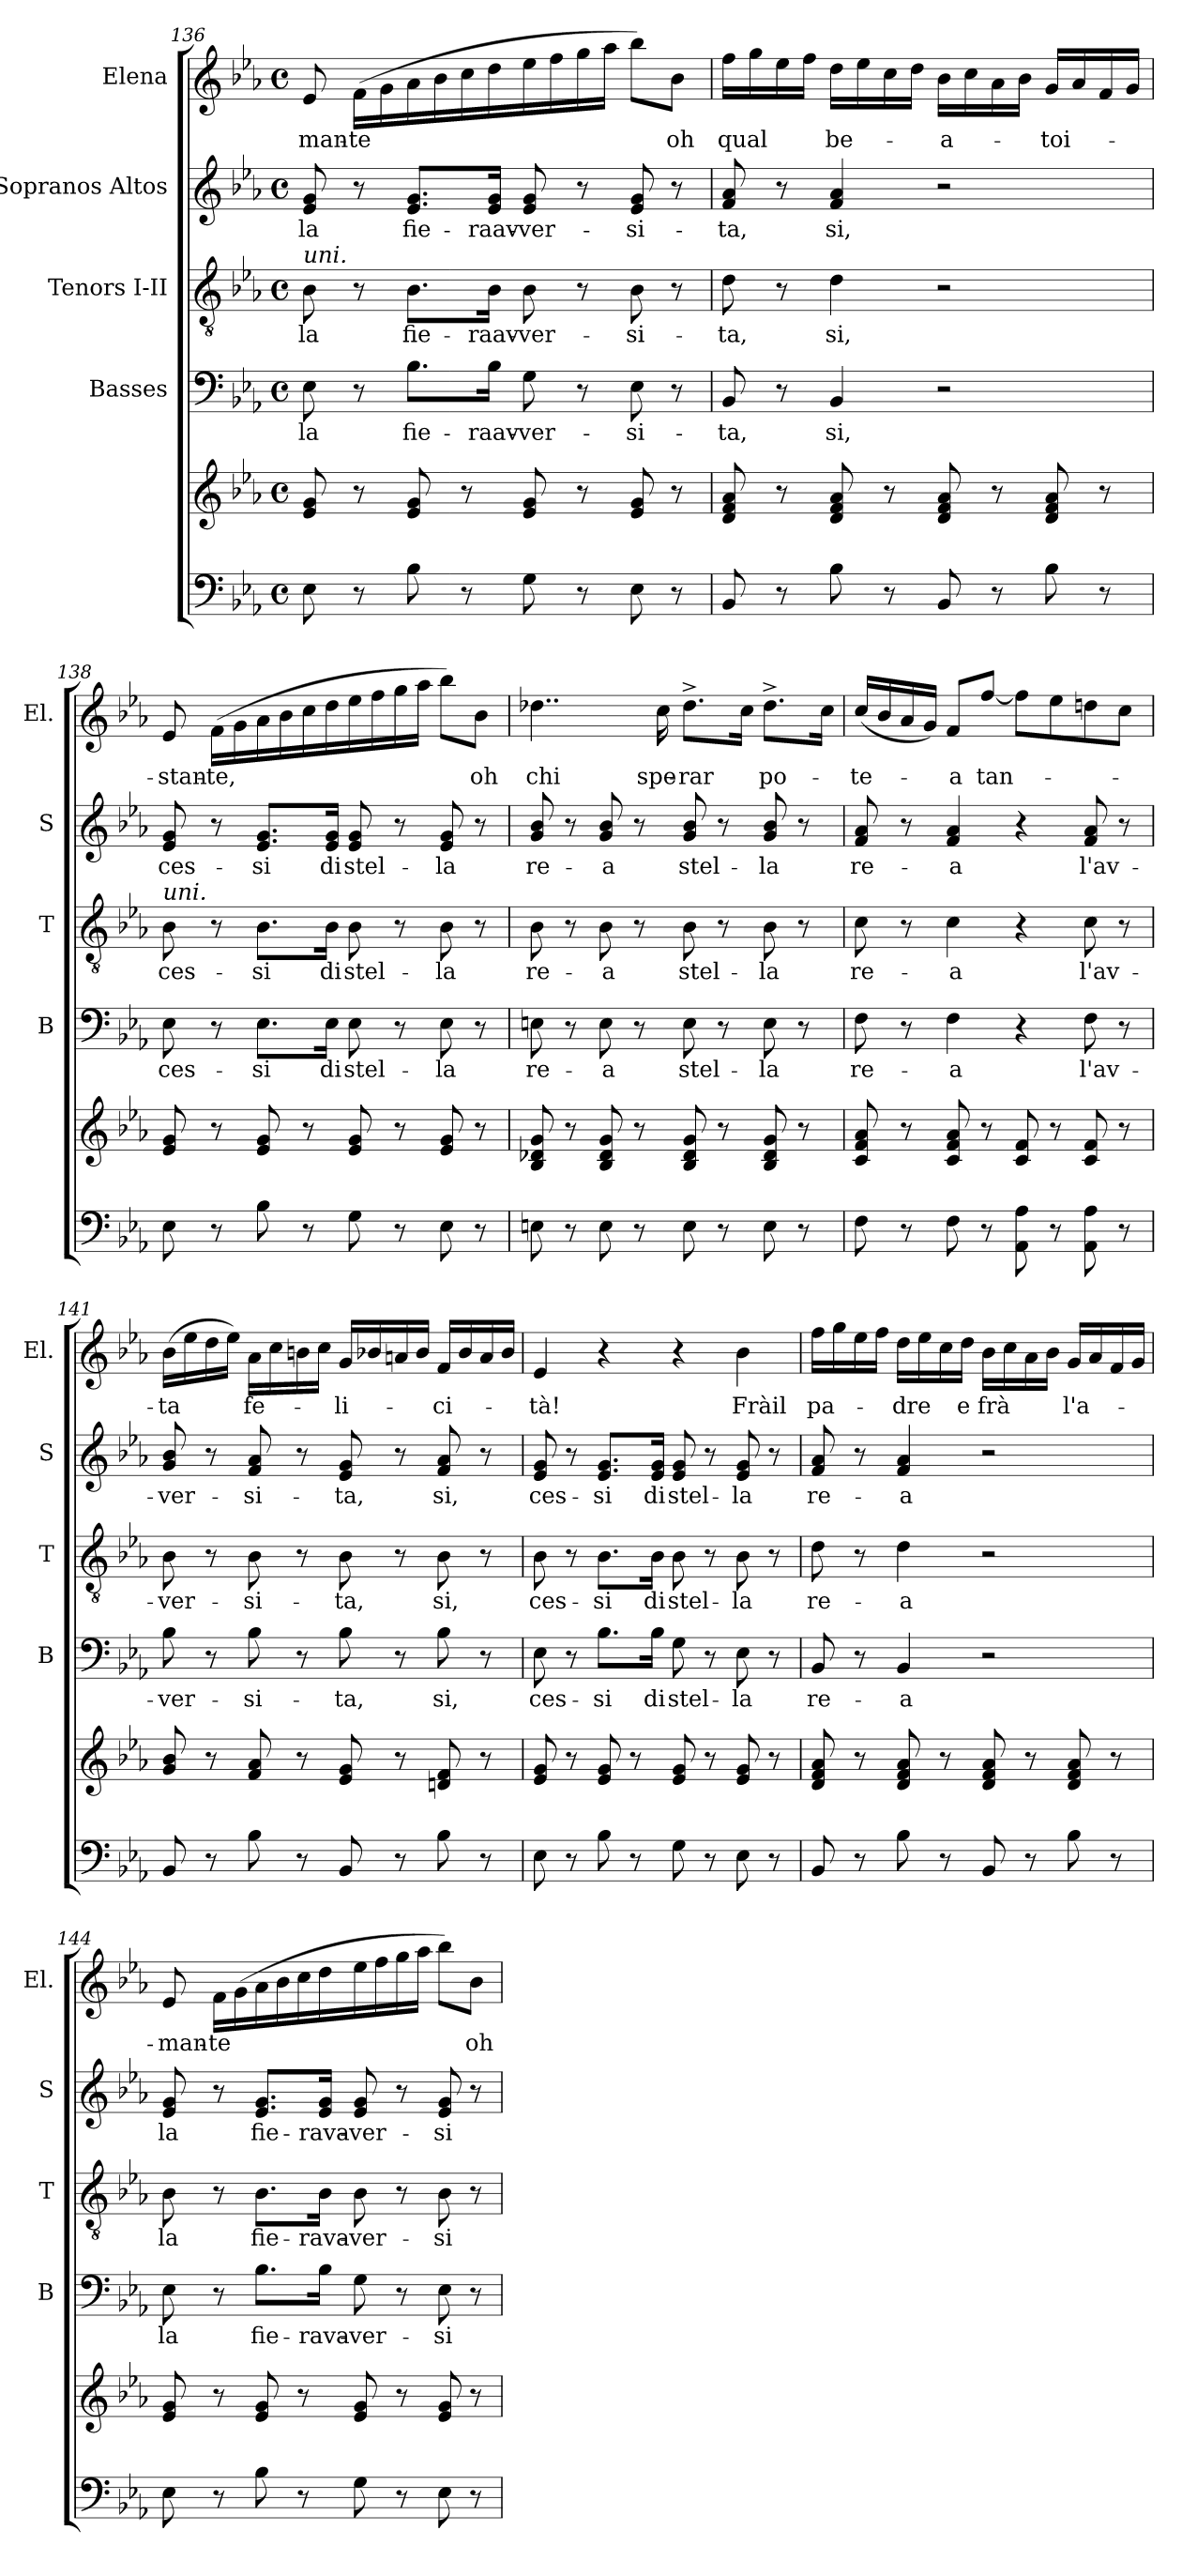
**kern	**kern	**kern	**text	**kern	**text	**kern	**text	**kern	**text
*part5	*part5	*part4	*part4	*part3	*part3	*part2	*part2	*part1	*part1
*staff6	*staff5	*staff4	*staff4	*staff3	*staff3	*staff2	*staff2	*staff1	*staff1
*	*	*I"Basses	*	*I"Tenors I-II	*	*I"Sopranos Altos	*	*I"Elena	*
*	*	*I'B	*	*I'T	*	*I'S	*	*I'El.	*
*clefF4	*clefG2	*clefF4	*	*clefGv2	*	*clefG2	*	*clefG2	*
*k[b-e-a-]	*k[b-e-a-]	*k[b-e-a-]	*	*k[b-e-a-]	*	*k[b-e-a-]	*	*k[b-e-a-]	*
*E-:	*E-:	*E-:	*	*E-:	*	*E-:	*	*E-:	*
*M4/4	*M4/4	*M4/4	*	*M4/4	*	*M4/4	*	*M4/4	*
*met(c)	*met(c)	*met(c)	*	*met(c)	*	*met(c)	*	*met(c)	*
=136	=136	=136	=136	=136	=136	=136	=136	=136	=136
!	!	!	!	!LO:TX:a:i:t=uni.	!	!	!	!	!
!	!	!	!LO:LY:b	!	!LO:LY:b	!	!LO:LY:b	!	!LO:LY:b
8E-\	8e-/ 8g/	8E-\	la	8B-\	la	8e-/ 8g/	la	8e-/	-man-
!	!	!	!	!	!	!	!	!	!LO:LY:b
8r	8r	8r	.	8r	.	8r	.	(>16f\LL	-te
.	.	.	.	.	.	.	.	16g\	.
!	!	!	!LO:LY:b	!	!LO:LY:b	!	!LO:LY:b	!	!
8B-\	8e-/ 8g/	8.B-\L	fie-	8.B-\L	fie-	8.e-/ 8.g/L	fie-	16a-\	.
.	.	.	.	.	.	.	.	16b-\	.
8r	8r	.	.	.	.	.	.	16cc\	.
!	!	!	!LO:LY:b	!	!LO:LY:b	!	!LO:LY:b	!	!
.	.	16B-\Jk	raav-	16B-\Jk	raav-	16e-/ 16g/Jk	raav-	16dd\	.
!	!	!	!LO:LY:b	!	!LO:LY:b	!	!LO:LY:b	!	!
8G\	8e-/ 8g/	8G\	-ver-	8B-\	-ver-	8e-/ 8g/	-ver-	16ee-\	.
.	.	.	.	.	.	.	.	16ff\	.
8r	8r	8r	.	8r	.	8r	.	16gg\	.
.	.	.	.	.	.	.	.	16aa-\JJ	.
!	!	!	!LO:LY:b	!	!LO:LY:b	!	!LO:LY:b	!	!
8E-\	8e-/ 8g/	8E-\	-si-	8B-\	-si-	8e-/ 8g/	-si-	8bb-\L)	.
!	!	!	!	!	!	!	!	!	!LO:LY:b
8r	8r	8r	.	8r	.	8r	.	8b-\J	oh
!!LO:LB:g=z
=137	=137	=137	=137	=137	=137	=137	=137	=137	=137
!	!	!	!LO:LY:b	!	!LO:LY:b	!	!LO:LY:b	!	!LO:LY:b
8BB-/	8d/ 8f/ 8a-/	8BB-/	-ta,	8d\	-ta,	8f/ 8a-/	-ta,	16ff\LL	qual
.	.	.	.	.	.	.	.	16gg\	.
8r	8r	8r	.	8r	.	8r	.	16ee-\	.
.	.	.	.	.	.	.	.	16ff\JJ	.
!	!	!	!LO:LY:b	!	!LO:LY:b	!	!LO:LY:b	!	!LO:LY:b
8B-\	8d/ 8f/ 8a-/	4BB-/	si,	4d\	si,	4f/ 4a-/	si,	16dd\LL	be-
.	.	.	.	.	.	.	.	16ee-\	.
8r	8r	.	.	.	.	.	.	16cc\	.
.	.	.	.	.	.	.	.	16dd\JJ	.
!	!	!	!	!	!	!	!	!	!LO:LY:b
8BB-/	8d/ 8f/ 8a-/	2r	.	2r	.	2r	.	16b-\LL	-a-
.	.	.	.	.	.	.	.	16cc\	.
8r	8r	.	.	.	.	.	.	16a-\	.
.	.	.	.	.	.	.	.	16b-\JJ	.
!	!	!	!	!	!	!	!	!	!LO:LY:b
8B-\	8d/ 8f/ 8a-/	.	.	.	.	.	.	16g/LL	toi-
.	.	.	.	.	.	.	.	16a-/	.
8r	8r	.	.	.	.	.	.	16f/	.
.	.	.	.	.	.	.	.	16g/JJ	.
=138	=138	=138	=138	=138	=138	=138	=138	=138	=138
!	!	!	!	!LO:TX:a:i:t=uni.	!	!	!	!	!
!	!	!	!LO:LY:b	!	!LO:LY:b	!	!LO:LY:b	!	!LO:LY:b
8E-\	8e-/ 8g/	8E-\	ces-	8B-\	ces-	8e-/ 8g/	ces-	8e-/	-stan-
!	!	!	!	!	!	!	!	!	!LO:LY:b
8r	8r	8r	.	8r	.	8r	.	(>16f\LL	-te,
.	.	.	.	.	.	.	.	16g\	.
!	!	!	!LO:LY:b	!	!LO:LY:b	!	!LO:LY:b	!	!
8B-\	8e-/ 8g/	8.E-\L	-si	8.B-\L	-si	8.e-/ 8.g/L	-si	16a-\	.
.	.	.	.	.	.	.	.	16b-\	.
8r	8r	.	.	.	.	.	.	16cc\	.
!	!	!	!LO:LY:b	!	!LO:LY:b	!	!LO:LY:b	!	!
.	.	16E-\Jk	di	16B-\Jk	di	16e-/ 16g/Jk	di	16dd\	.
!	!	!	!LO:LY:b	!	!LO:LY:b	!	!LO:LY:b	!	!
8G\	8e-/ 8g/	8E-\	stel-	8B-\	stel-	8e-/ 8g/	stel-	16ee-\	.
.	.	.	.	.	.	.	.	16ff\	.
8r	8r	8r	.	8r	.	8r	.	16gg\	.
.	.	.	.	.	.	.	.	16aa-\JJ	.
!	!	!	!LO:LY:b	!	!LO:LY:b	!	!LO:LY:b	!	!
8E-\	8e-/ 8g/	8E-\	-la	8B-\	-la	8e-/ 8g/	-la	8bb-\L)	.
!	!	!	!	!	!	!	!	!	!LO:LY:b
8r	8r	8r	.	8r	.	8r	.	8b-\J	oh
!!LO:PB:g=z
=139	=139	=139	=139	=139	=139	=139	=139	=139	=139
!	!	!	!LO:LY:b	!	!LO:LY:b	!	!LO:LY:b	!	!LO:LY:b
8En\	8B-/ 8d-X/ 8g/	8En\	re-	8B-\	re-	8g/ 8b-/	re-	4..dd-X\	chi
8r	8r	8r	.	8r	.	8r	.	.	.
!	!	!	!LO:LY:b	!	!LO:LY:b	!	!LO:LY:b	!	!
8E\	8B-/ 8d-/ 8g/	8E\	-a	8B-\	-a	8g/ 8b-/	-a	.	.
8r	8r	8r	.	8r	.	8r	.	.	.
!	!	!	!	!	!	!	!	!	!LO:LY:b
.	.	.	.	.	.	.	.	16cc\	spe-
!	!	!	!LO:LY:b	!	!LO:LY:b	!	!LO:LY:b	!	!LO:LY:b
8E\	8B-/ 8d-/ 8g/	8E\	stel-	8B-\	stel-	8g/ 8b-/	stel-	8.dd-^\L	-rar
8r	8r	8r	.	8r	.	8r	.	.	.
.	.	.	.	.	.	.	.	16cc\Jk	.
!	!	!	!LO:LY:b	!	!LO:LY:b	!	!LO:LY:b	!	!LO:LY:b
8E\	8B-/ 8d-/ 8g/	8E\	-la	8B-\	-la	8g/ 8b-/	-la	8.dd-^\L	po-
8r	8r	8r	.	8r	.	8r	.	.	.
.	.	.	.	.	.	.	.	16cc\Jk	.
!!LO:PB:g=z
=140	=140	=140	=140	=140	=140	=140	=140	=140	=140
!	!	!	!LO:LY:b	!	!LO:LY:b	!	!LO:LY:b	!	!LO:LY:b
8F\	8c/ 8f/ 8a-/	8F\	re-	8c\	re-	8f/ 8a-/	re-	(<16cc/LL	-te-
.	.	.	.	.	.	.	.	16b-/	.
8r	8r	8r	.	8r	.	8r	.	16a-/	.
.	.	.	.	.	.	.	.	16g/JJ)	.
!	!	!	!LO:LY:b	!	!LO:LY:b	!	!LO:LY:b	!	!LO:LY:b
8F\	8c/ 8f/ 8a-/	4F\	-a	4c\	-a	4f/ 4a-/	-a	8f/L	-a
!	!	!	!	!	!	!	!	!	!LO:LY:b
8r	8r	.	.	.	.	.	.	[8ff/J	tan-
8AA-\ 8A-\	8c/ 8f/	4r	.	4r	.	4r	.	8ff\L]	.
8r	8r	.	.	.	.	.	.	8ee-\	.
!	!	!	!LO:LY:b	!	!LO:LY:b	!	!LO:LY:b	!	!
8AA-\ 8A-\	8c/ 8f/	8F\	l'av-	8c\	l'av-	8f/ 8a-/	l'av-	8ddn\	.
8r	8r	8r	.	8r	.	8r	.	8cc\J	.
=141	=141	=141	=141	=141	=141	=141	=141	=141	=141
!	!	!	!LO:LY:b	!	!LO:LY:b	!	!LO:LY:b	!	!LO:LY:b
8BB-/	8g/ 8b-/	8B-\	-ver-	8B-\	-ver-	8g/ 8b-/	-ver-	(>16b-\LL	-ta
.	.	.	.	.	.	.	.	16ee-\	.
8r	8r	8r	.	8r	.	8r	.	16dd\	.
.	.	.	.	.	.	.	.	16ee-\JJ)	.
!	!	!	!LO:LY:b	!	!LO:LY:b	!	!LO:LY:b	!	!LO:LY:b
8B-\	8f/ 8a-/	8B-\	-si-	8B-\	-si-	8f/ 8a-/	-si-	16a-\LL	fe-
.	.	.	.	.	.	.	.	16cc\	.
8r	8r	8r	.	8r	.	8r	.	16bn\	.
.	.	.	.	.	.	.	.	16cc\JJ	.
!	!	!	!LO:LY:b	!	!LO:LY:b	!	!LO:LY:b	!	!LO:LY:b
8BB-/	8e-/ 8g/	8B-\	-ta,	8B-\	-ta,	8e-/ 8g/	-ta,	16g/LL	-li-
.	.	.	.	.	.	.	.	16b-X/	.
8r	8r	8r	.	8r	.	8r	.	16an/	.
.	.	.	.	.	.	.	.	16b-/JJ	.
!	!	!	!LO:LY:b	!	!LO:LY:b	!	!LO:LY:b	!	!LO:LY:b
8B-\	8dn/ 8f/	8B-\	si,	8B-\	si,	8f/ 8a-/	si,	16f/LL	-ci-
.	.	.	.	.	.	.	.	16b-/	.
8r	8r	8r	.	8r	.	8r	.	16a/	.
.	.	.	.	.	.	.	.	16b-/JJ	.
=142	=142	=142	=142	=142	=142	=142	=142	=142	=142
!	!	!	!LO:LY:b	!	!LO:LY:b	!	!LO:LY:b	!	!LO:LY:b
8E-\	8e-/ 8g/	8E-\	ces-	8B-\	ces-	8e-/ 8g/	ces-	4e-/	-tà!
8r	8r	8r	.	8r	.	8r	.	.	.
!	!	!	!LO:LY:b	!	!LO:LY:b	!	!LO:LY:b	!	!
8B-\	8e-/ 8g/	8.B-\L	-si	8.B-\L	-si	8.e-/ 8.g/L	-si	4r	.
8r	8r	.	.	.	.	.	.	.	.
!	!	!	!LO:LY:b	!	!LO:LY:b	!	!LO:LY:b	!	!
.	.	16B-\Jk	di	16B-\Jk	di	16e-/ 16g/Jk	di	.	.
!	!	!	!LO:LY:b	!	!LO:LY:b	!	!LO:LY:b	!	!
8G\	8e-/ 8g/	8G\	stel-	8B-\	stel-	8e-/ 8g/	stel-	4r	.
8r	8r	8r	.	8r	.	8r	.	.	.
!	!	!	!LO:LY:b	!	!LO:LY:b	!	!LO:LY:b	!	!LO:LY:b
8E-\	8e-/ 8g/	8E-\	-la	8B-\	-la	8e-/ 8g/	-la	4b-\	Fràil
8r	8r	8r	.	8r	.	8r	.	.	.
!!LO:LB:g=z
=143	=143	=143	=143	=143	=143	=143	=143	=143	=143
!	!	!	!LO:LY:b	!	!LO:LY:b	!	!LO:LY:b	!	!LO:LY:b
8BB-/	8d/ 8f/ 8a-/	8BB-/	re-	8d\	re-	8f/ 8a-/	re-	16ff\LL	pa-
.	.	.	.	.	.	.	.	16gg\	.
8r	8r	8r	.	8r	.	8r	.	16ee-\	.
.	.	.	.	.	.	.	.	16ff\JJ	.
!	!	!	!LO:LY:b	!	!LO:LY:b	!	!LO:LY:b	!	!LO:LY:b
8B-\	8d/ 8f/ 8a-/	4BB-/	-a	4d\	-a	4f/ 4a-/	-a	16dd\LL	-dre
.	.	.	.	.	.	.	.	16ee-\	.
8r	8r	.	.	.	.	.	.	16cc\	.
!	!	!	!	!	!	!	!	!	!LO:LY:b
.	.	.	.	.	.	.	.	16dd\JJ	e
!	!	!	!	!	!	!	!	!	!LO:LY:b
8BB-/	8d/ 8f/ 8a-/	2r	.	2r	.	2r	.	16b-\LL	frà
.	.	.	.	.	.	.	.	16cc\	.
8r	8r	.	.	.	.	.	.	16a-\	.
.	.	.	.	.	.	.	.	16b-\JJ	.
!	!	!	!	!	!	!	!	!	!LO:LY:b
8B-\	8d/ 8f/ 8a-/	.	.	.	.	.	.	16g/LL	l'a-
.	.	.	.	.	.	.	.	16a-/	.
8r	8r	.	.	.	.	.	.	16f/	.
.	.	.	.	.	.	.	.	16g/JJ	.
=144	=144	=144	=144	=144	=144	=144	=144	=144	=144
!	!	!	!LO:LY:b	!	!LO:LY:b	!	!LO:LY:b	!	!LO:LY:b
8E-\	8e-/ 8g/	8E-\	la	8B-\	la	8e-/ 8g/	la	8e-/	-man-
!	!	!	!	!	!	!	!	!	!LO:LY:b
8r	8r	8r	.	8r	.	8r	.	16f\LL	-te
.	.	.	.	.	.	.	.	(>16g\	.
!	!	!	!LO:LY:b	!	!LO:LY:b	!	!LO:LY:b	!	!
8B-\	8e-/ 8g/	8.B-\L	fie-	8.B-\L	fie-	8.e-/ 8.g/L	fie-	16a-\	.
.	.	.	.	.	.	.	.	16b-\	.
8r	8r	.	.	.	.	.	.	16cc\	.
!	!	!	!LO:LY:b	!	!LO:LY:b	!	!LO:LY:b	!	!
.	.	16B-\Jk	rava-	16B-\Jk	rava-	16e-/ 16g/Jk	rava-	16dd\	.
!	!	!	!LO:LY:b	!	!LO:LY:b	!	!LO:LY:b	!	!
8G\	8e-/ 8g/	8G\	-ver-	8B-\	-ver-	8e-/ 8g/	-ver-	16ee-\	.
.	.	.	.	.	.	.	.	16ff\	.
8r	8r	8r	.	8r	.	8r	.	16gg\	.
.	.	.	.	.	.	.	.	16aa-\JJ	.
!	!	!	!LO:LY:b	!	!LO:LY:b	!	!LO:LY:b	!	!
8E-\	8e-/ 8g/	8E-\	-si-	8B-\	-si-	8e-/ 8g/	-si-	8bb-\L)	.
!	!	!	!	!	!	!	!	!	!LO:LY:b
8r	8r	8r	.	8r	.	8r	.	8b-\J	oh
=	=	=	=	=	=	=	=	=	=
*-	*-	*-	*-	*-	*-	*-	*-	*-	*-
